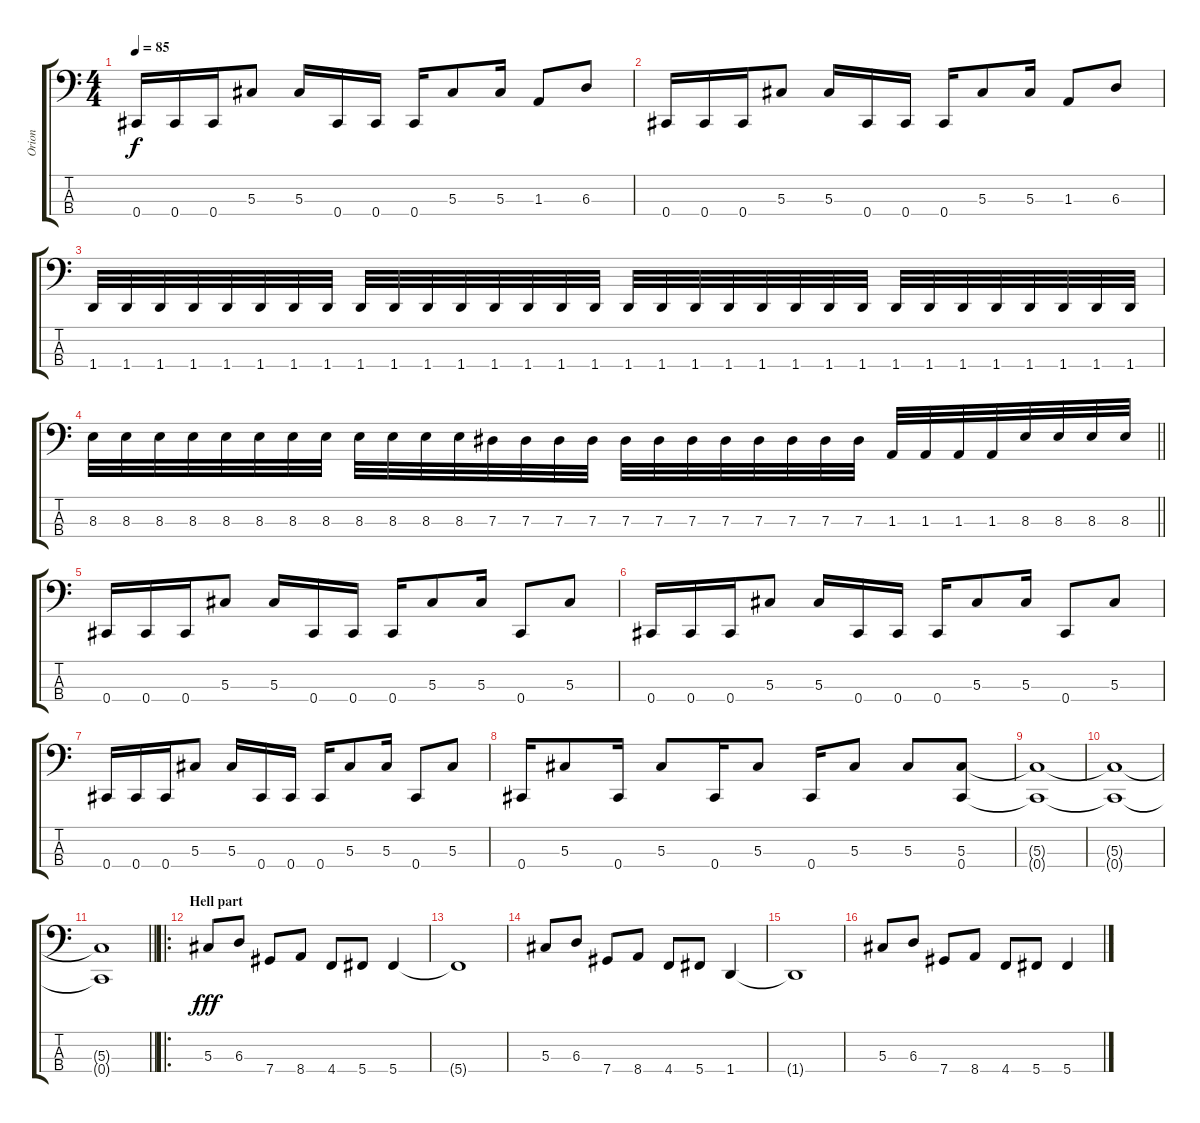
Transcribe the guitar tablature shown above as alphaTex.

\track ("Orion" "Orion") {instrument electricbasspick}
\staff {score tabs}
\tuning (Gb2 Db2 Ab1 Db1) {hide}
\ts (4 4)
\tempo 85
\clef f4
\ks c
0.4.16{dy f} 0.4.16 0.4.16 5.3.8 5.3.16 0.4.16 0.4.16 0.4.16 5.3.8 5.3.16 1.3.8 6.3.8 |
0.4.16 0.4.16 0.4.16 5.3.8 5.3.16 0.4.16 0.4.16 0.4.16 5.3.8 5.3.16 1.3.8 6.3.8 |
1.4.32 1.4.32 1.4.32 1.4.32 1.4.32 1.4.32 1.4.32 1.4.32 1.4.32 1.4.32 1.4.32 1.4.32 1.4.32 1.4.32 1.4.32 1.4.32 1.4.32 1.4.32 1.4.32 1.4.32 1.4.32 1.4.32 1.4.32 1.4.32 1.4.32 1.4.32 1.4.32 1.4.32 1.4.32 1.4.32 1.4.32 1.4.32 |
\barLineRight lightlight
8.3.32 8.3.32 8.3.32 8.3.32 8.3.32 8.3.32 8.3.32 8.3.32 8.3.32 8.3.32 8.3.32 8.3.32 7.3.32 7.3.32 7.3.32 7.3.32 7.3.32 7.3.32 7.3.32 7.3.32 7.3.32 7.3.32 7.3.32 7.3.32 1.3.32 1.3.32 1.3.32 1.3.32 8.3.32 8.3.32 8.3.32 8.3.32 |
0.4.16 0.4.16 0.4.16 5.3.8 5.3.16 0.4.16 0.4.16 0.4.16 5.3.8 5.3.16 0.4.8 5.3.8 |
0.4.16 0.4.16 0.4.16 5.3.8 5.3.16 0.4.16 0.4.16 0.4.16 5.3.8 5.3.16 0.4.8 5.3.8 |
0.4.16 0.4.16 0.4.16 5.3.8 5.3.16 0.4.16 0.4.16 0.4.16 5.3.8 5.3.16 0.4.8 5.3.8 |
0.4.16 5.3.8 0.4.16 5.3.8 0.4.16 5.3.8 0.4.16 5.3.8 5.3.8 (5.3 0.4).8 |
(5.3{t} 0.4{t}).1 |
(5.3{t} 0.4{t}).1 |
\barLineRight lightlight
(5.3{t} 0.4{t}).1 |
\ro
\section ("" "Hell part")
5.3.8{dy fff instrument electricbasspick} 6.3.8 7.4.8 8.4.8 4.4.8 5.4.8 5.4.4 |
5.4{t}.1 |
5.3.8 6.3.8 7.4.8 8.4.8 4.4.8 5.4.8 1.4.4 |
1.4{t}.1 |
5.3.8 6.3.8 7.4.8 8.4.8 4.4.8 5.4.8 5.4.4
